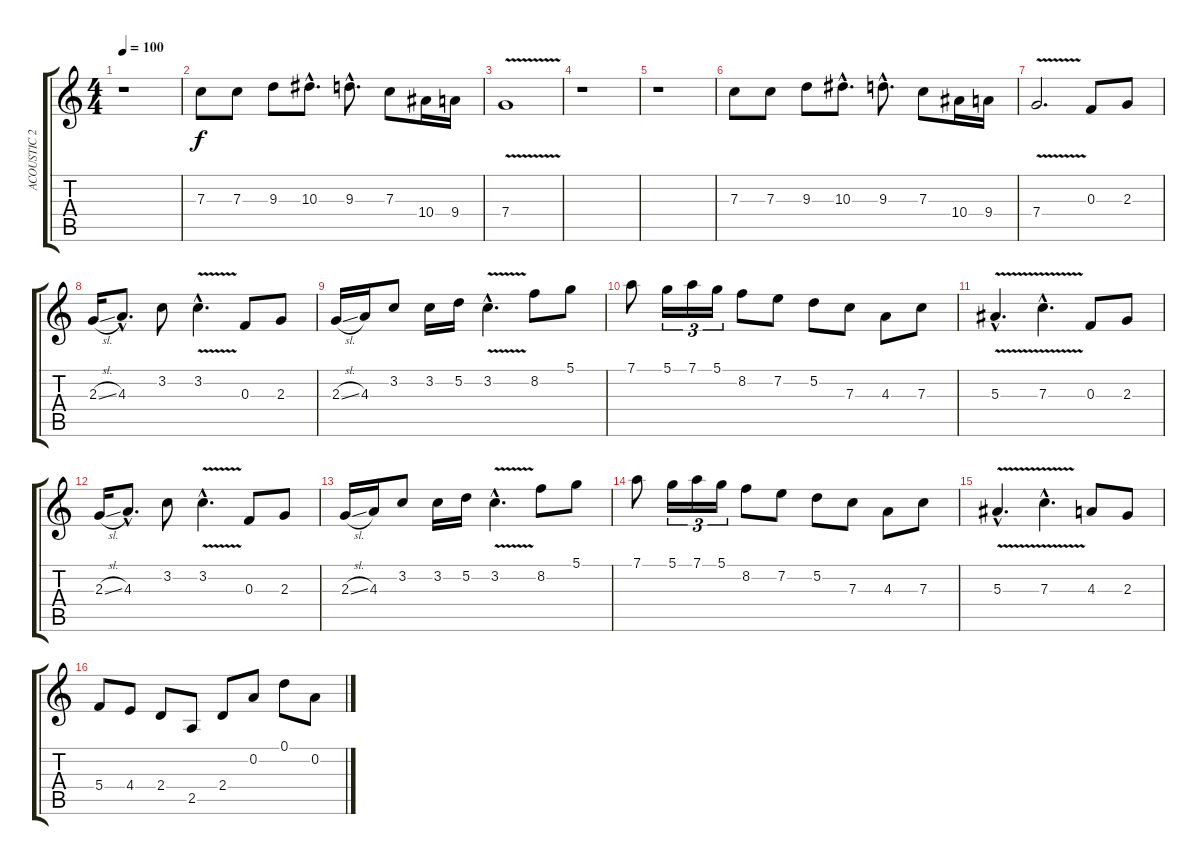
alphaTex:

\track ("ACOUSTIC 2" "ACOUSTIC 2") {instrument acousticguitarsteel}
\staff {score tabs}
\tuning (D4 A3 F3 C3 G2 D2) {hide}
\ts (4 4)
\tempo 100
\clef g2
\ks c
r.1{dy f} |
7.3.8 7.3.8 9.3.8 10.3{hac}.8{d} 9.3{hac}.8{d} 7.3.8 10.4.16 9.4.16 |
7.4{v}.1 |
r.1 |
r.1 |
7.3.8 7.3.8 9.3.8 10.3{hac}.8{d} 9.3{hac}.8{d} 7.3.8 10.4.16 9.4.16 |
7.4{v}.2{d} 0.3.8 2.3.8 |
2.3{sl}.16 4.3{hac}.8{d} 3.2.8 3.2{v hac}.4{d} 0.3.8 2.3.8 |
2.3{sl}.16 4.3.16 3.2.8 3.2.16 5.2.16 3.2{v hac}.4{d} 8.2.8 5.1.8 |
7.1.8 5.1.16{tu (3 2)} 7.1.16{tu (3 2)} 5.1.16{tu (3 2)} 8.2.8 7.2.8 5.2.8 7.3.8 4.3.8 7.3.8 |
5.3{v hac}.4{d} 7.3{v hac}.4{d} 0.3.8 2.3.8 |
2.3{sl}.16 4.3{hac}.8{d} 3.2.8 3.2{v hac}.4{d} 0.3.8 2.3.8 |
2.3{sl}.16 4.3.16 3.2.8 3.2.16 5.2.16 3.2{v hac}.4{d} 8.2.8 5.1.8 |
7.1.8 5.1.16{tu (3 2)} 7.1.16{tu (3 2)} 5.1.16{tu (3 2)} 8.2.8 7.2.8 5.2.8 7.3.8 4.3.8 7.3.8 |
5.3{v hac}.4{d} 7.3{v hac}.4{d} 4.3.8 2.3.8 |
5.4.8 4.4.8 2.4.8 2.5.8 2.4.8 0.2.8 0.1.8 0.2.8
